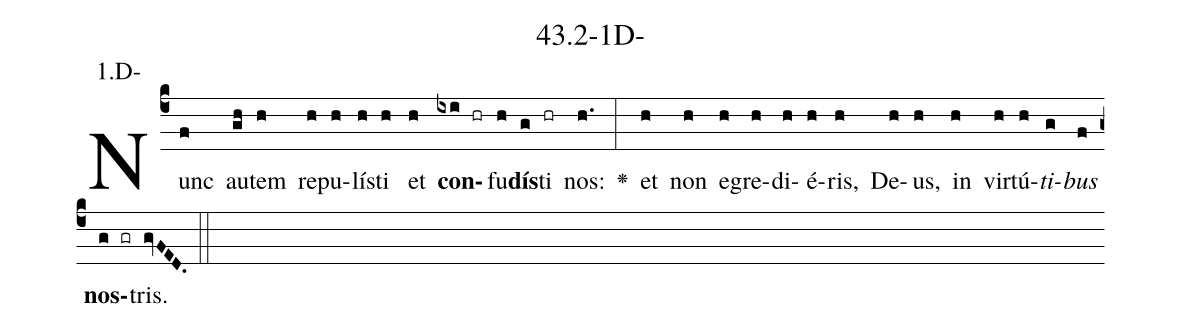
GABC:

name: 43.2-1D-;
annotation: 1.D-;
%%
(c4)Nunc(f) au(gh)tem(h) re(h)pu(h)lís(h)ti(h) et(h) <b>con</b>(ixi hr)fu(h)<b>dís</b>(g)ti(hr) nos:(h.) <v>\greheightstar</v>(:) et(h) non(h) e(h)gre(h)di(h)é(h)ris,(h) De(h)us,(h) in(h) vir(h)tú(h)<i>ti</i>(g)<i>bus</i>(f) <b>nos</b>(g gr)tris.(gvFED.) (::)


%E(h) u(h) o(g) u(f) a(g) e.(gvFED.) (::)
